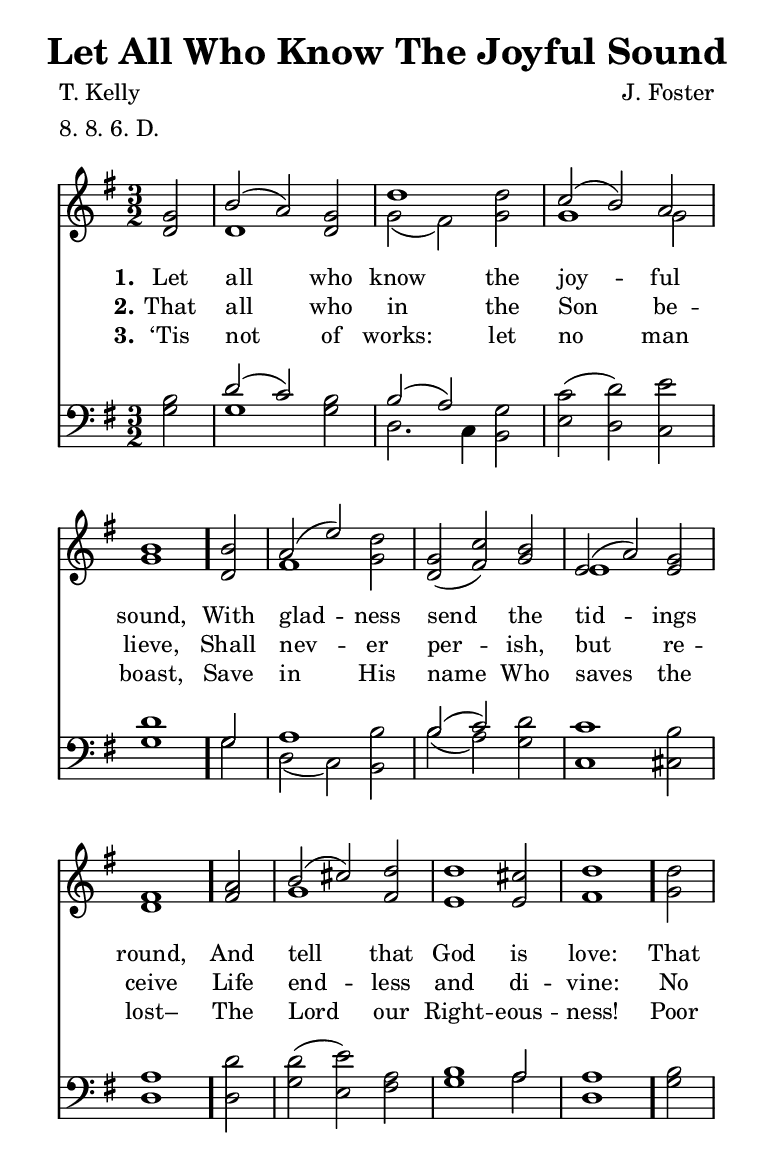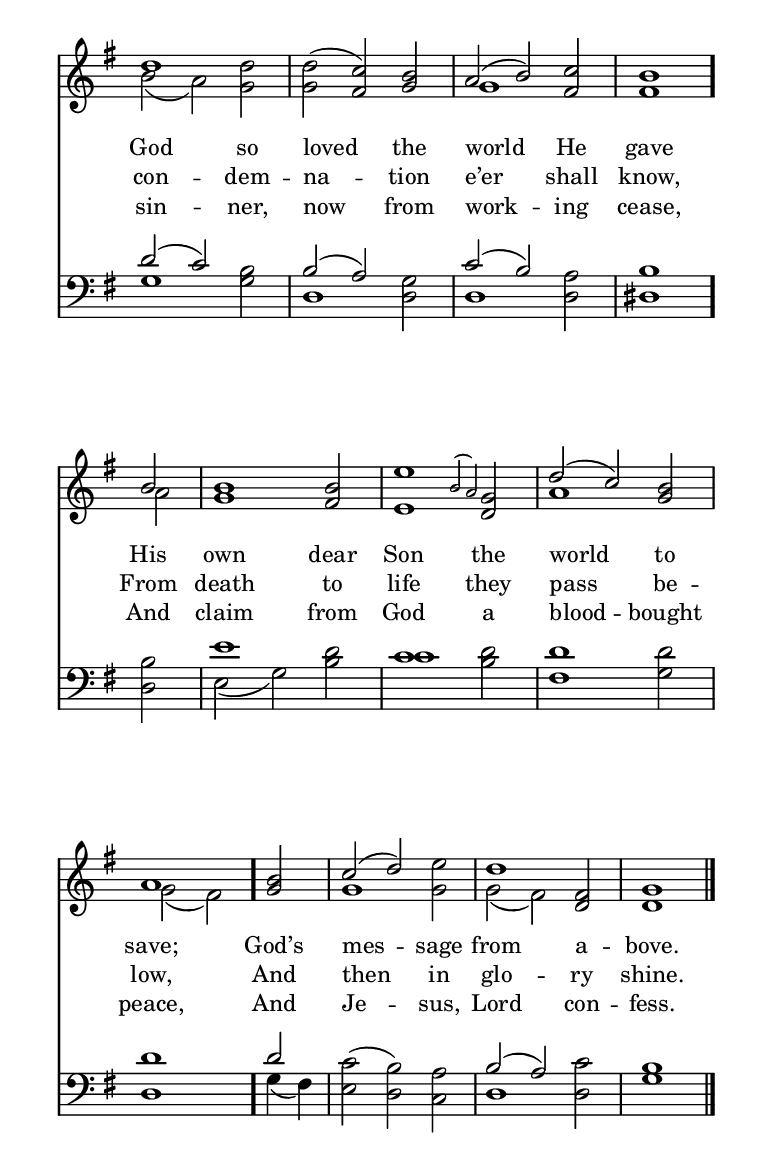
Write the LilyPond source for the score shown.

\include "common/global.ily"
\paper {
  \include "common/paper.ily"
  systems-per-page = ##f
  system-count = #(cond (is-eogsized 3) (#t #f))
  score-markup-spacing.padding = 3
  score-markup-spacing.basic-distance = 3
}

\header{
  hymnnumber = "100"
  title = "Let All Who Know The Joyful Sound"
  tunename = "Pembroke"
  meter = "8. 8. 6. D."
  poet = "T. Kelly"
  composer = "J. Foster"
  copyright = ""
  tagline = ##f
}

% for fermata in MIDI
ta = { \tempo 2=100 }
tb = { \tempo 2=50 }

global = {
  \include "common/overrides.ily"
  \override Staff.TimeSignature.style = #'numbered
  \time 3/2
  \override Score.MetronomeMark.transparent = ##t % hide all fermata changes too
  \ta
  \key g \major
  \partial 2
  \autoBeamOff
}

notesSoprano = {
\global
\relative c'' {

  g2 | b( a) g | d'1 d2 | c( b) a | b1
  b2 | a( e') d | g,( c) b | e,( a) g | fis1 \eogbreak
  a2 | b( cis) d | d1 cis2 | d1
  d2 | d1 d2 | d( c) b | a( b) c | b1 \eogbreak
  b2 | b1 b2 | e1 \grace { b2( a2) } g2 | d'( c) b | a1
  b2 | c( d) e | d1 fis,2 | g1

  \bar "|."

}
}

notesAlto = {
\global
\relative e' {

  d2 | d1 d2 | g( fis) g | g1 g2 | g1
  d2 | fis1 g2 | d( fis) g | e1 e2 | d1
  fis2 | g1 fis2 | e1 e2 | fis1
  g2 | b( a) g | g( fis) g | g1 fis2 | fis1
  a2 | g1 fis2 | e1 d2 | a'1 g2 | g( fis)
  g2 | g1 g2 | g( fis) d | d1

}
}

notesTenor = {
\global
\relative a {

  b2 | d( c) b | b( a) g | c( d) e | d1
  g,2 | a1 b2 | b(c) d | c1 b2 | a1
  d2 | d( e) a, | b1 a2 | a1
  b2 | d( c) b | b( a) g | c( b) a | b1
  b2 | e1 d2 | c1 d2 | d1 d2 | d1
  d2 | c( b) a | b( a) c | b1

}
}

notesBass = {
\global
\relative f {

  g2 | g1 g2 | d2. c4 b2 | e( d) c | g'1
  g2 | d( c) b | b'( a) g | c,1 cis2 | d1
  d2 | g( e) fis | g1 a2 | d,1
  g2 | g1 g2 | d1 d2 | d1 d2 | dis1
  dis2 | e( g) b | c1 b2 | fis1 g2 | d1
  g4( fis4) | e2( d) c | d1 d2 | g1

}
}

wordsA = \lyricmode {
\set stanza = "1."

Let all who know the joy -- ful sound, \bar "."
With glad -- ness send the tid -- ings round, \bar "."
And tell that God is love: \bar "."
That God so loved the world He gave \bar "."
His own dear Son the world to save; \bar "."
God’s mes -- sage from a -- bove. \bar "."

}

wordsB = \lyricmode {
\set stanza = "2."

That all who in the Son be -- lieve,
Shall nev -- er per -- ish, but re -- ceive
Life end -- less and di -- vine:
No con -- dem -- na -- tion e’er shall know,
From death to life they pass be -- low,
And then in glo -- ry shine.

}

wordsC = \lyricmode {
\set stanza = "3."

‘Tis not of works: let no man boast,
Save in His name Who saves the lost–
The Lord our Right -- eous -- ness!
Poor sin -- ner, now from work -- ing cease,
And claim from God a blood -- bought peace,
And Je -- sus, Lord con -- fess.

}

wordsD = \markuplist {

\line { Let all who know our God rejoice }
\line { Praise Him in songs with cheerful voice, }
\line { And live to Him alone: }
\line { Let sinners too take up the strain, }
\line { Exalt the Lamb for sinners slain, }
\line { The coming Saviour own. }

}

wordsE = \markuplist {

\line { The Spirit and the bride say, Come! }
\line { Let him that heareth, too, say, Come! }
\line { Whoever thirsts may come: }
\line { Water of life is freely given }
\line { Till Christ the Lord descends from heaven; }
\line { Lord Jesus, quickly come! }

}

\score {
  \context ChoirStaff <<
    \context Staff = upper <<
      \set Staff.autoBeaming = ##f
      \set ChoirStaff.systemStartDelimiter = #'SystemStartBar
      \set ChoirStaff.printPartCombineTexts = ##f
      \partcombine #'(2 . 9) \notesSoprano \notesAlto
      \context NullVoice = sopranos { \voiceOne << \notesSoprano >> }
      \context NullVoice = altos { \voiceTwo << \notesAlto >> }
      \context Lyrics = one   \lyricsto sopranos \wordsA
      \context Lyrics = two   \lyricsto sopranos \wordsB
      \context Lyrics = three \lyricsto sopranos \wordsC
    >>
    \context Staff = men <<
      \set Staff.autoBeaming = ##f
      \clef bass
      \set ChoirStaff.printPartCombineTexts = ##f
      \partcombine #'(2 . 9) \notesTenor \notesBass
      \context NullVoice = tenors { \voiceOne << \notesTenor >> }
      \context NullVoice = basses { \voiceTwo << \notesBass >> }
    >>
  >>
  \layout {
    \include "common/layout.ily"
  }
  \midi{
    \include "common/midi.ily"
  }
}

\markup { \fill-line { \column {
  \line{ \bold 4 \column { \wordsD } } \combine \null \vspace #0.4
  \line{ \bold 5 \column { \wordsE } } \combine \null \vspace #0.4
} } }

\version "2.19.49"  % necessary for upgrading to future LilyPond versions.

% vi:set et ts=2 sw=2 ai nocindent syntax=lilypond:
